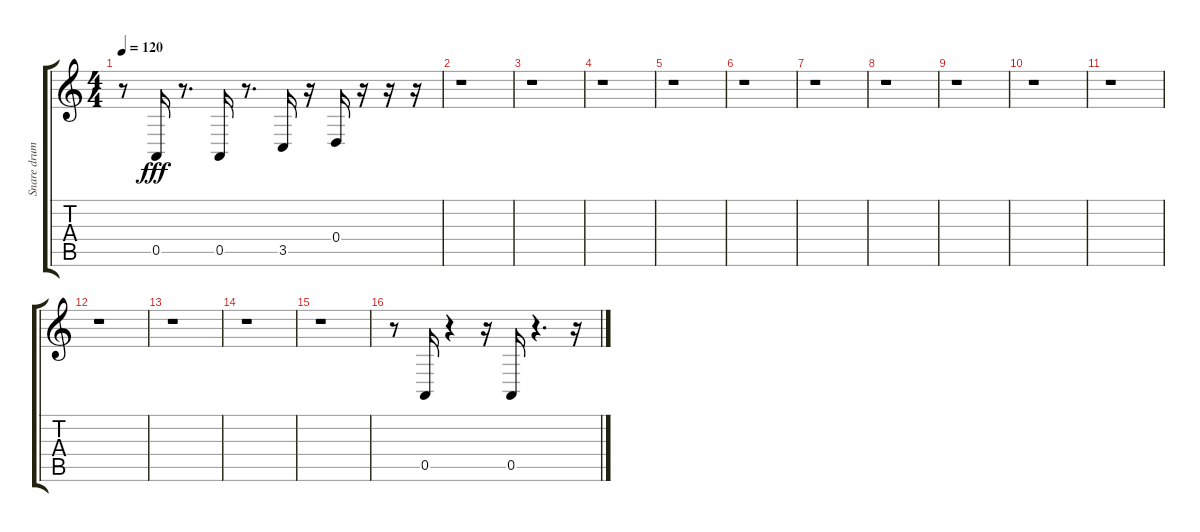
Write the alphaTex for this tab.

\track ("Snare drum" "Snare drum") {instrument timpani}
\staff {score tabs}
\tuning (E4 B3 G3 D3 A2 E2) {hide}
\ts (4 4)
\tempo 120
\clef g2
\ks c
r.8{dy fff} 0.5.16 r.8{d} 0.5.16 r.8{d} 3.5.16 r.16 0.4.16 r.16 r.16 r.16 |
r.1 |
r.1 |
r.1 |
r.1 |
r.1 |
r.1 |
r.1 |
r.1 |
r.1 |
r.1 |
r.1 |
r.1 |
r.1 |
r.1 |
r.8 0.5.16 r.4 r.16 0.5.16 r.4{d} r.16
